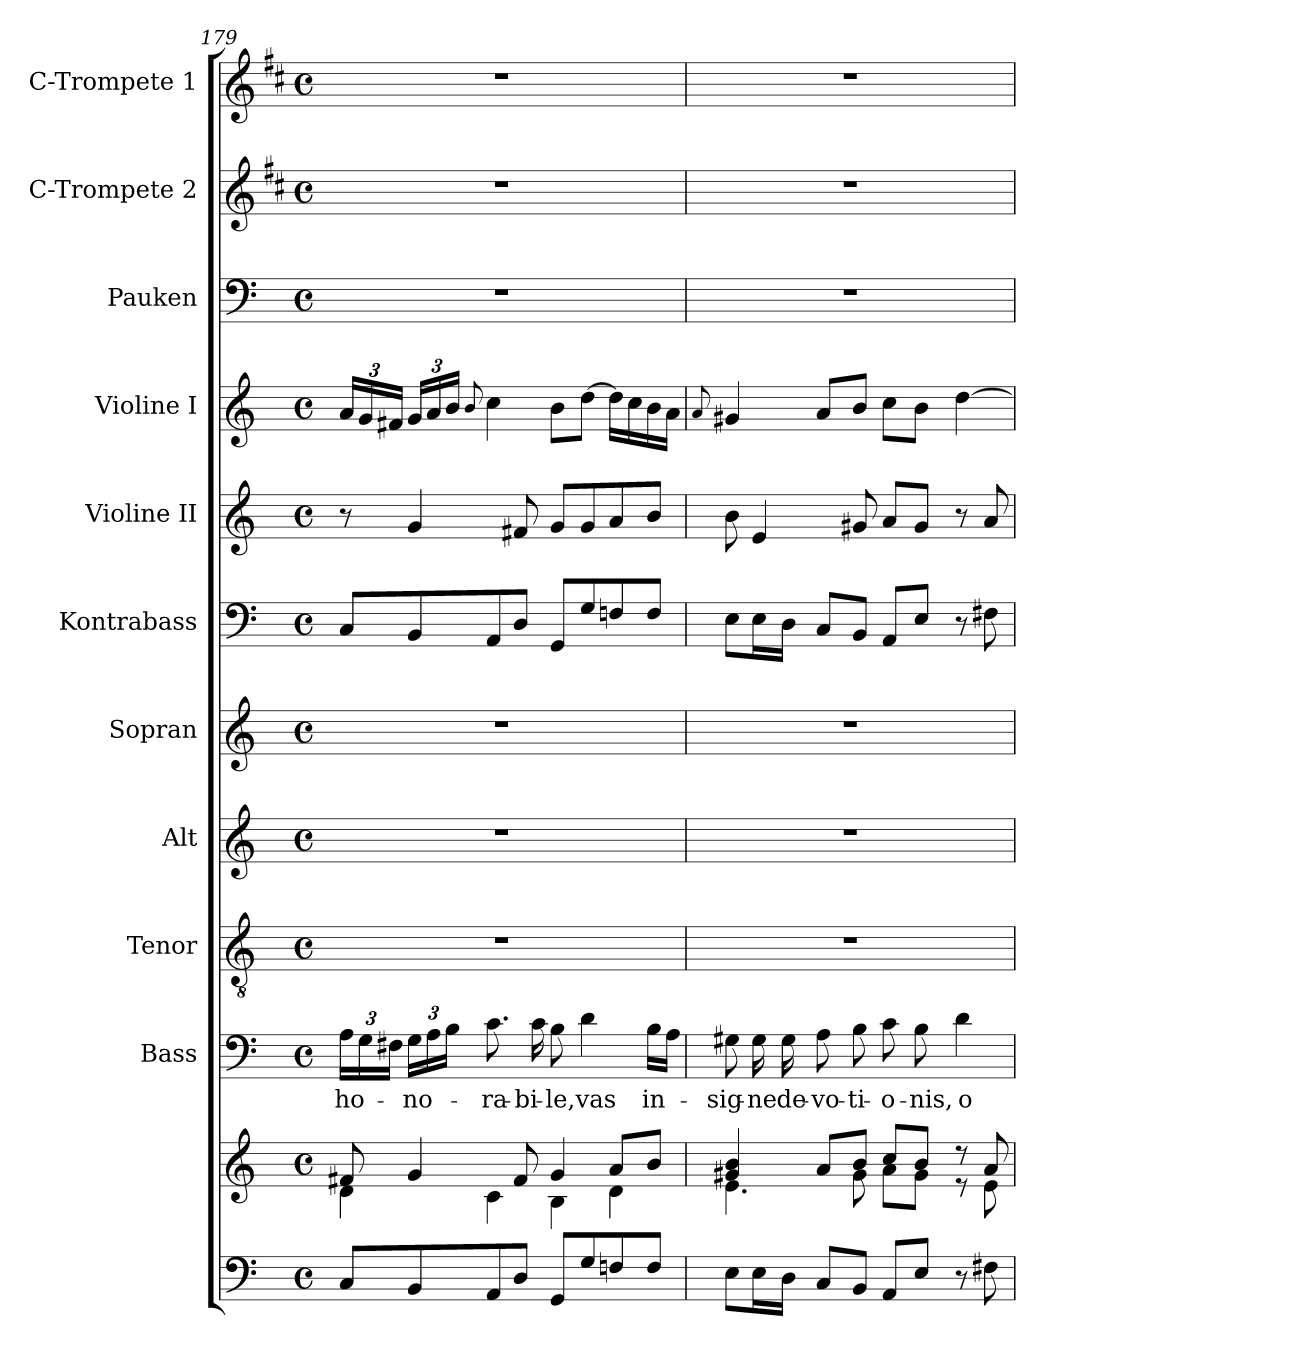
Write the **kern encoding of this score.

**kern	**kern	**kern	**text	**kern	**kern	**kern	**kern	**kern	**kern	**kern	**kern	**kern
*part11	*part11	*part10	*part10	*part9	*part8	*part7	*part6	*part5	*part4	*part3	*part2	*part1
*staff12	*staff11	*staff10	*staff10	*staff9	*staff8	*staff7	*staff6	*staff5	*staff4	*staff3	*staff2	*staff1
*	*	*I"Bass	*	*I"Tenor	*I"Alt	*I"Sopran	*I"Kontrabass	*I"Violine II	*I"Violine I	*I"Pauken	*I"C-Trompete 2	*I"C-Trompete 1
*	*	*I'B.	*	*I'T.	*I'A.	*I'S.	*I'Kb.	*I'Vl. II	*I'Vl. I	*I'Pk.	*I'C Trp. 2	*I'C Trp. 1
*clefF4	*clefG2	*clefF4	*	*clefGv2	*clefG2	*clefG2	*clefF4	*clefG2	*clefG2	*clefF4	*clefG2	*clefG2
*	*	*	*	*	*	*	*ITrd7c12	*	*	*	*ITrd1c2	*ITrd1c2
*k[]	*k[]	*k[]	*	*k[]	*k[]	*k[]	*k[]	*k[]	*k[]	*k[]	*k[]	*k[]
*C:	*C:	*C:	*	*C:	*C:	*C:	*C:	*C:	*C:	*C:	*C:	*C:
*M4/4	*M4/4	*M4/4	*	*M4/4	*M4/4	*M4/4	*M4/4	*M4/4	*M4/4	*M4/4	*M4/4	*M4/4
*met(c)	*met(c)	*met(c)	*	*met(c)	*met(c)	*met(c)	*met(c)	*met(c)	*met(c)	*met(c)	*met(c)	*met(c)
=179	=179	=179	=179	=179	=179	=179	=179	=179	=179	=179	=179	=179
*	*^	*	*	*	*	*	*	*	*	*	*	*
*	*	*	*Xbrackettup	*	*	*	*	*	*	*	*	*	*
!	!	!	!	!LO:LY:b	!	!	!	!	!	!	!	!	!
*	*	*	*	*	*	*	*	*	*	*Xbrackettup	*	*	*
8C/L	8f#X/	4d\	24A\LL	ho-	1r	1r	1r	8CC/L	8r	24a/LL	1r	1r	1r
.	.	.	24G\	.	.	.	.	.	.	24g/	.	.	.
.	.	.	24F#X\JJ	.	.	.	.	.	.	24f#X/JJ	.	.	.
!	!	!	!	!LO:LY:b	!	!	!	!	!	!	!	!	!
8BB/	4g/	.	24G\LL	-no-	.	.	.	8BBB/	4g/	24g/LL	.	.	.
.	.	.	24A\	.	.	.	.	.	.	24a/	.	.	.
.	.	.	24B\JJ	.	.	.	.	.	.	24b/JJ	.	.	.
.	.	.	.	.	.	.	.	.	.	8qqb/	.	.	.
!	!	!	!	!LO:LY:b	!	!	!	!	!	!	!	!	!
8AA/	.	4c\	8.c\	-ra-	.	.	.	8AAA/	.	4cc\	.	.	.
8D/J	8f#/	.	.	.	.	.	.	8DD/J	8f#X/	.	.	.	.
!	!	!	!	!LO:LY:b	!	!	!	!	!	!	!	!	!
.	.	.	16c\	-bi-	.	.	.	.	.	.	.	.	.
!	!	!	!	!LO:LY:b	!	!	!	!	!	!	!	!	!
8GG/L	4g/	4B\	8B\	-le,	.	.	.	8GGG/L	8g/L	8b\L	.	.	.
!	!	!	!	!LO:LY:b	!	!	!	!	!	!	!	!	!
8G/	.	.	4d\	vas	.	.	.	8GG/	8g/	[8dd\J	.	.	.
8Fn/	8a/L	4d\	.	.	.	.	.	8FFn/	8a/	16dd\LL]	.	.	.
.	.	.	.	.	.	.	.	.	.	16cc\	.	.	.
!	!	!	!	!LO:LY:b	!	!	!	!	!	!	!	!	!
8F/J	8b/J	.	16B\LL	in-	.	.	.	8FF/J	8b/J	16b\	.	.	.
.	.	.	16A\JJ	.	.	.	.	.	.	16a\JJ	.	.	.
=180	=180	=180	=180	=180	=180	=180	=180	=180	=180	=180	=180	=180	=180
.	.	.	.	.	.	.	.	.	.	8qqa/	.	.	.
!	!	!	!	!LO:LY:b	!	!	!	!	!	!	!	!	!
8E\L	4g#X/ 4b/	4.e\	8G#X\	-sig-	1r	1r	1r	8EE\L	8b\	4g#X/	1r	1r	1r
!	!	!	!	!LO:LY:b	!	!	!	!	!	!	!	!	!
16E\L	.	.	16G#\	-ne	.	.	.	16EE\L	4e/	.	.	.	.
!	!	!	!	!LO:LY:b	!	!	!	!	!	!	!	!	!
16D\JJ	.	.	16G#\	de-	.	.	.	16DD\JJ	.	.	.	.	.
!	!	!	!	!LO:LY:b	!	!	!	!	!	!	!	!	!
8C/L	8a/L	.	8A\	-vo-	.	.	.	8CC/L	.	8a/L	.	.	.
!	!	!	!	!LO:LY:b	!	!	!	!	!	!	!	!	!
8BB/J	8b/J	8g#\	8B\	-ti-	.	.	.	8BBB/J	8g#X/	8b/J	.	.	.
!	!	!	!	!LO:LY:b	!	!	!	!	!	!	!	!	!
8AA/L	8cc/L	8a\L	8c\	-o-	.	.	.	8AAA/L	8a/L	8cc\L	.	.	.
!	!	!	!	!LO:LY:b	!	!	!	!	!	!	!	!	!
8E/J	8b/J	8g#\J	8B\	-nis,	.	.	.	8EE/J	8g#/J	8b\J	.	.	.
!	!	!	!	!LO:LY:b	!	!	!	!	!	!	!	!	!
8r	8r	8r	4d\	o-	.	.	.	8r	8r	[4dd\	.	.	.
8F#X\	8a/	8e\	.	.	.	.	.	8FF#X\	8a/	.	.	.	.
*	*v	*v	*	*	*	*	*	*	*	*	*	*	*
=	=	=	=	=	=	=	=	=	=	=	=	=
*-	*-	*-	*-	*-	*-	*-	*-	*-	*-	*-	*-	*-
